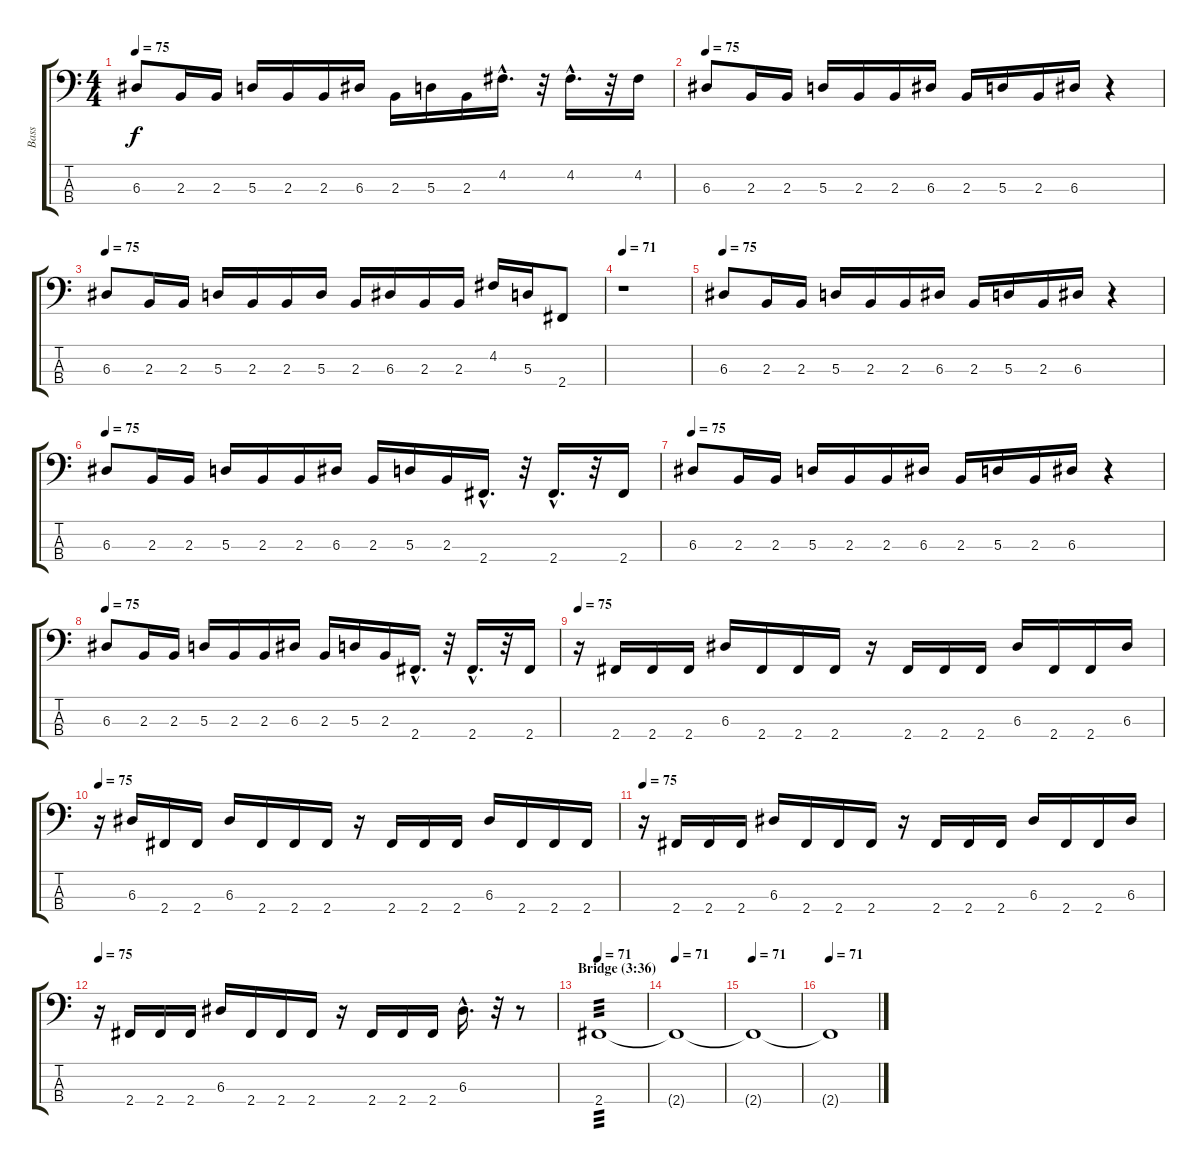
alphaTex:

\track ("Bass" "Bass") {instrument electricbassfinger}
\staff {score tabs}
\tuning (G2 D2 A1 E1) {hide}
\ts (4 4)
\tempo 75
\clef f4
\ks c
6.3.8{dy f} 2.3.16 2.3.16 5.3.16 2.3.16 2.3.16 6.3.16 2.3.16 5.3.16 2.3.16 4.2{hac}.16{d} r.32 4.2{hac}.16{d} r.32 4.2.16 |
\tempo 75
6.3.8 2.3.16 2.3.16 5.3.16 2.3.16 2.3.16 6.3.16 2.3.16 5.3.16 2.3.16 6.3.16 r.4 |
\tempo 75
6.3.8 2.3.16 2.3.16 5.3.16 2.3.16 2.3.16 5.3.16 2.3.16 6.3.16 2.3.16 2.3.16 4.2.16 5.3.16 2.4.8 |
\tempo 71
r.1 |
\tempo 75
6.3.8 2.3.16 2.3.16 5.3.16 2.3.16 2.3.16 6.3.16 2.3.16 5.3.16 2.3.16 6.3.16 r.4 |
\tempo 75
6.3.8 2.3.16 2.3.16 5.3.16 2.3.16 2.3.16 6.3.16 2.3.16 5.3.16 2.3.16 2.4{hac}.16{d} r.32 2.4{hac}.16{d} r.32 2.4.16 |
\tempo 75
6.3.8 2.3.16 2.3.16 5.3.16 2.3.16 2.3.16 6.3.16 2.3.16 5.3.16 2.3.16 6.3.16 r.4 |
\tempo 75
6.3.8 2.3.16 2.3.16 5.3.16 2.3.16 2.3.16 6.3.16 2.3.16 5.3.16 2.3.16 2.4{hac}.16{d} r.32 2.4{hac}.16{d} r.32 2.4.16 |
\tempo 75
r.16 2.4.16 2.4.16 2.4.16 6.3.16 2.4.16 2.4.16 2.4.16 r.16 2.4.16 2.4.16 2.4.16 6.3.16 2.4.16 2.4.16 6.3.16 |
\tempo 75
r.16 6.3.16 2.4.16 2.4.16 6.3.16 2.4.16 2.4.16 2.4.16 r.16 2.4.16 2.4.16 2.4.16 6.3.16 2.4.16 2.4.16 2.4.16 |
\tempo 75
r.16 2.4.16 2.4.16 2.4.16 6.3.16 2.4.16 2.4.16 2.4.16 r.16 2.4.16 2.4.16 2.4.16 6.3.16 2.4.16 2.4.16 6.3.16 |
\tempo 75
r.16 2.4.16 2.4.16 2.4.16 6.3.16 2.4.16 2.4.16 2.4.16 r.16 2.4.16 2.4.16 2.4.16 6.3{hac}.16{d} r.32 r.8 |
\section ("" "Bridge (3:36)")
\tempo 71
2.4.1{tp 3 volume 8} |
\tempo 71
2.4{t}.1 |
\tempo 71
2.4{t}.1 |
\tempo 71
2.4{t}.1
